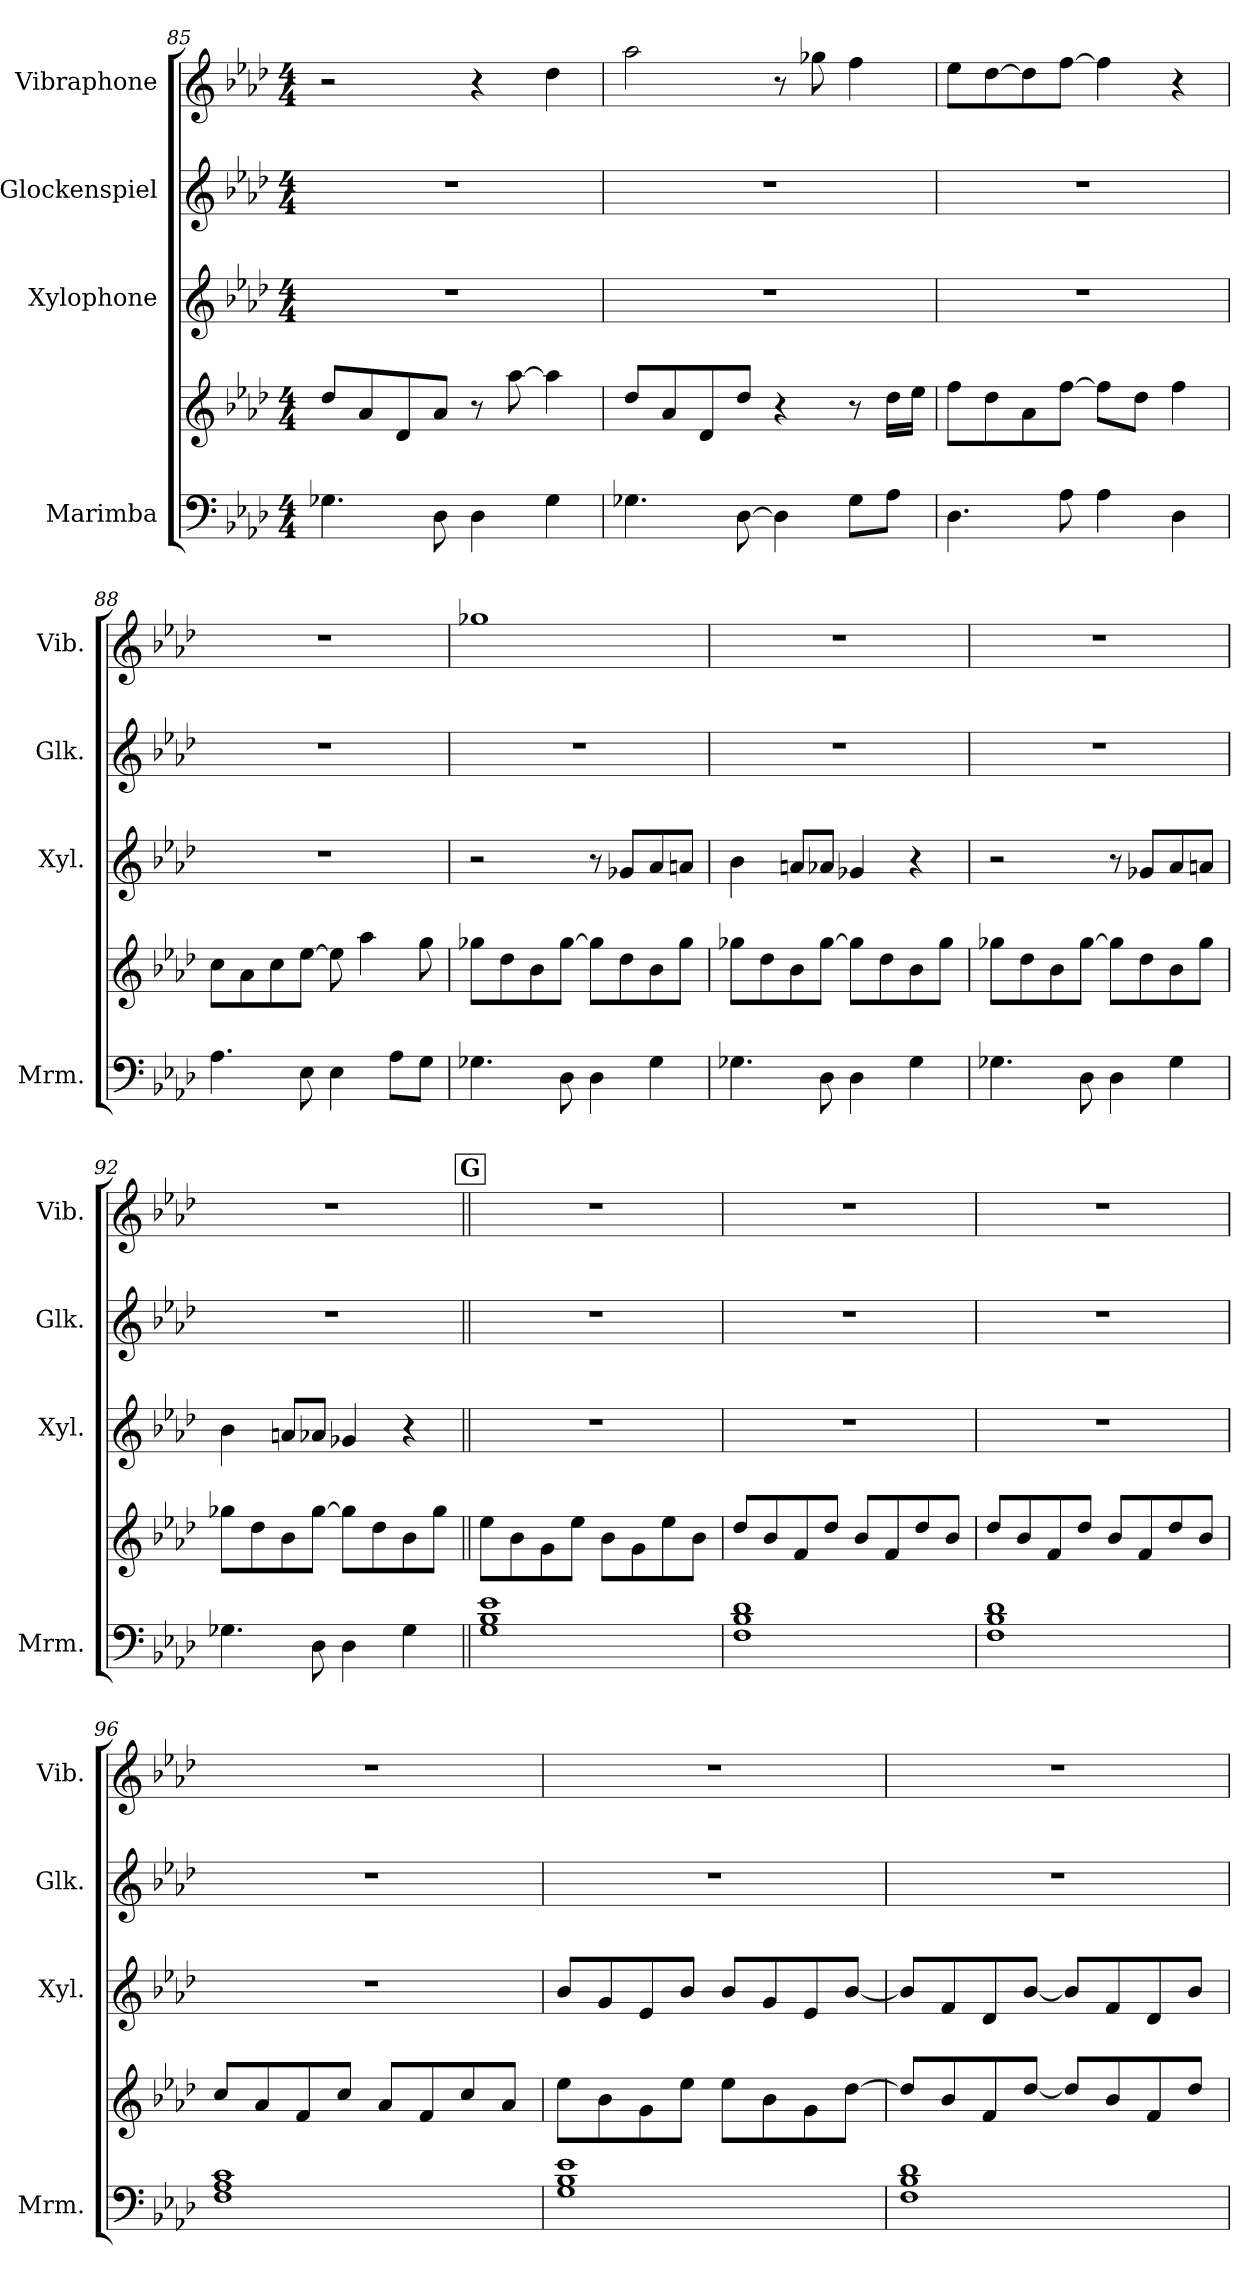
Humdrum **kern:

**kern	**kern	**kern	**kern	**kern
*part4	*part4	*part3	*part2	*part1
*staff5	*staff4	*staff3	*staff2	*staff1
*I"Marimba	*	*I"Xylophone	*I"Glockenspiel	*I"Vibraphone
*I'Mrm.	*	*I'Xyl.	*I'Glk.	*I'Vib.
!!LO:LB:g=z
*clefF4	*clefG2	*clefG2	*clefG2	*clefG2
*	*	*ITrd-7c-12	*ITrd-14c-24	*
*k[b-e-a-d-]	*k[b-e-a-d-]	*k[b-e-a-d-]	*k[b-e-a-d-]	*k[b-e-a-d-]
*M4/4	*M4/4	*M4/4	*M4/4	*M4/4
=85	=85	=85	=85	=85
4.G-X\	8dd-/L	1r	1r	2r
.	8a-/	.	.	.
.	8d-/	.	.	.
8D-\	8a-/J	.	.	.
4D-\	8r	.	.	4r
.	[8aa-\	.	.	.
4G-\	4aa-\]	.	.	4dd-\
=86	=86	=86	=86	=86
4.G-X\	8dd-/L	1r	1r	2aa-\
.	8a-/	.	.	.
.	8d-/	.	.	.
[8D-\	8dd-/J	.	.	.
4D-\]	4r	.	.	8r
.	.	.	.	8gg-X\
8G-\L	8r	.	.	4ff\
8A-\J	16dd-\LL	.	.	.
.	16ee-\JJ	.	.	.
=87	=87	=87	=87	=87
4.D-\	8ff\L	1r	1r	8ee-\L
.	8dd-\	.	.	[8dd-\
.	8a-\	.	.	8dd-\]
8A-\	[8ff\J	.	.	[8ff\J
4A-\	8ff\L]	.	.	4ff\]
.	8dd-\J	.	.	.
4D-\	4ff\	.	.	4r
=88	=88	=88	=88	=88
4.A-\	8cc\L	1r	1r	1r
.	8a-\	.	.	.
.	8cc\	.	.	.
8E-\	[8ee-\J	.	.	.
4E-\	8ee-\]	.	.	.
.	4aa-\	.	.	.
8A-\L	.	.	.	.
8G\J	8gg\	.	.	.
=89	=89	=89	=89	=89
4.G-X\	8gg-X\L	2r	1r	1gg-X
.	8dd-\	.	.	.
.	8b-\	.	.	.
8D-\	[8gg-\J	.	.	.
4D-\	8gg-\L]	8r	.	.
.	8dd-\	8gg-X/L	.	.
4G-\	8b-\	8aa-/	.	.
.	8gg-\J	8aan/J	.	.
!!LO:PB:g=z
=90	=90	=90	=90	=90
4.G-X\	8gg-X\L	4bb-\	1r	1r
.	8dd-\	.	.	.
.	8b-\	8aan/L	.	.
8D-\	[8gg-\J	8aa-X/J	.	.
4D-\	8gg-\L]	4gg-X/	.	.
.	8dd-\	.	.	.
4G-\	8b-\	4r	.	.
.	8gg-\J	.	.	.
=91	=91	=91	=91	=91
4.G-X\	8gg-X\L	2r	1r	1r
.	8dd-\	.	.	.
.	8b-\	.	.	.
8D-\	[8gg-\J	.	.	.
4D-\	8gg-\L]	8r	.	.
.	8dd-\	8gg-X/L	.	.
4G-\	8b-\	8aa-/	.	.
.	8gg-\J	8aan/J	.	.
=92	=92	=92	=92	=92
4.G-X\	8gg-X\L	4bb-\	1r	1r
.	8dd-\	.	.	.
.	8b-\	8aan/L	.	.
8D-\	[8gg-\J	8aa-X/J	.	.
4D-\	8gg-\L]	4gg-X/	.	.
.	8dd-\	.	.	.
4G-\	8b-\	4r	.	.
.	8gg-\J	.	.	.
!!LO:REH:place=s1:a:B:fs=14:t=G
=93||	=93||	=93||	=93||	=93||
1G 1B- 1e-	8ee-\L	1r	1r	1r
.	8b-\	.	.	.
.	8g\	.	.	.
.	8ee-\J	.	.	.
.	8b-\L	.	.	.
.	8g\	.	.	.
.	8ee-\	.	.	.
.	8b-\J	.	.	.
!!LO:LB:g=z
=94	=94	=94	=94	=94
1F 1B- 1d-	8dd-/L	1r	1r	1r
.	8b-/	.	.	.
.	8f/	.	.	.
.	8dd-/J	.	.	.
.	8b-/L	.	.	.
.	8f/	.	.	.
.	8dd-/	.	.	.
.	8b-/J	.	.	.
=95	=95	=95	=95	=95
1F 1B- 1d-	8dd-/L	1r	1r	1r
.	8b-/	.	.	.
.	8f/	.	.	.
.	8dd-/J	.	.	.
.	8b-/L	.	.	.
.	8f/	.	.	.
.	8dd-/	.	.	.
.	8b-/J	.	.	.
=96	=96	=96	=96	=96
1F 1A- 1c	8cc/L	1r	1r	1r
.	8a-/	.	.	.
.	8f/	.	.	.
.	8cc/J	.	.	.
.	8a-/L	.	.	.
.	8f/	.	.	.
.	8cc/	.	.	.
.	8a-/J	.	.	.
=97	=97	=97	=97	=97
1G 1B- 1e-	8ee-\L	8bb-/L	1r	1r
.	8b-\	8gg/	.	.
.	8g\	8ee-/	.	.
.	8ee-\J	8bb-/J	.	.
.	8ee-\L	8bb-/L	.	.
.	8b-\	8gg/	.	.
.	8g\	8ee-/	.	.
.	[8dd-\J	[8bb-/J	.	.
=98	=98	=98	=98	=98
1F 1B- 1d-	8dd-/L]	8bb-/L]	1r	1r
.	8b-/	8ff/	.	.
.	8f/	8dd-/	.	.
.	[8dd-/J	[8bb-/J	.	.
.	8dd-/L]	8bb-/L]	.	.
.	8b-/	8ff/	.	.
.	8f/	8dd-/	.	.
.	8dd-/J	8bb-/J	.	.
=	=	=	=	=
*-	*-	*-	*-	*-
